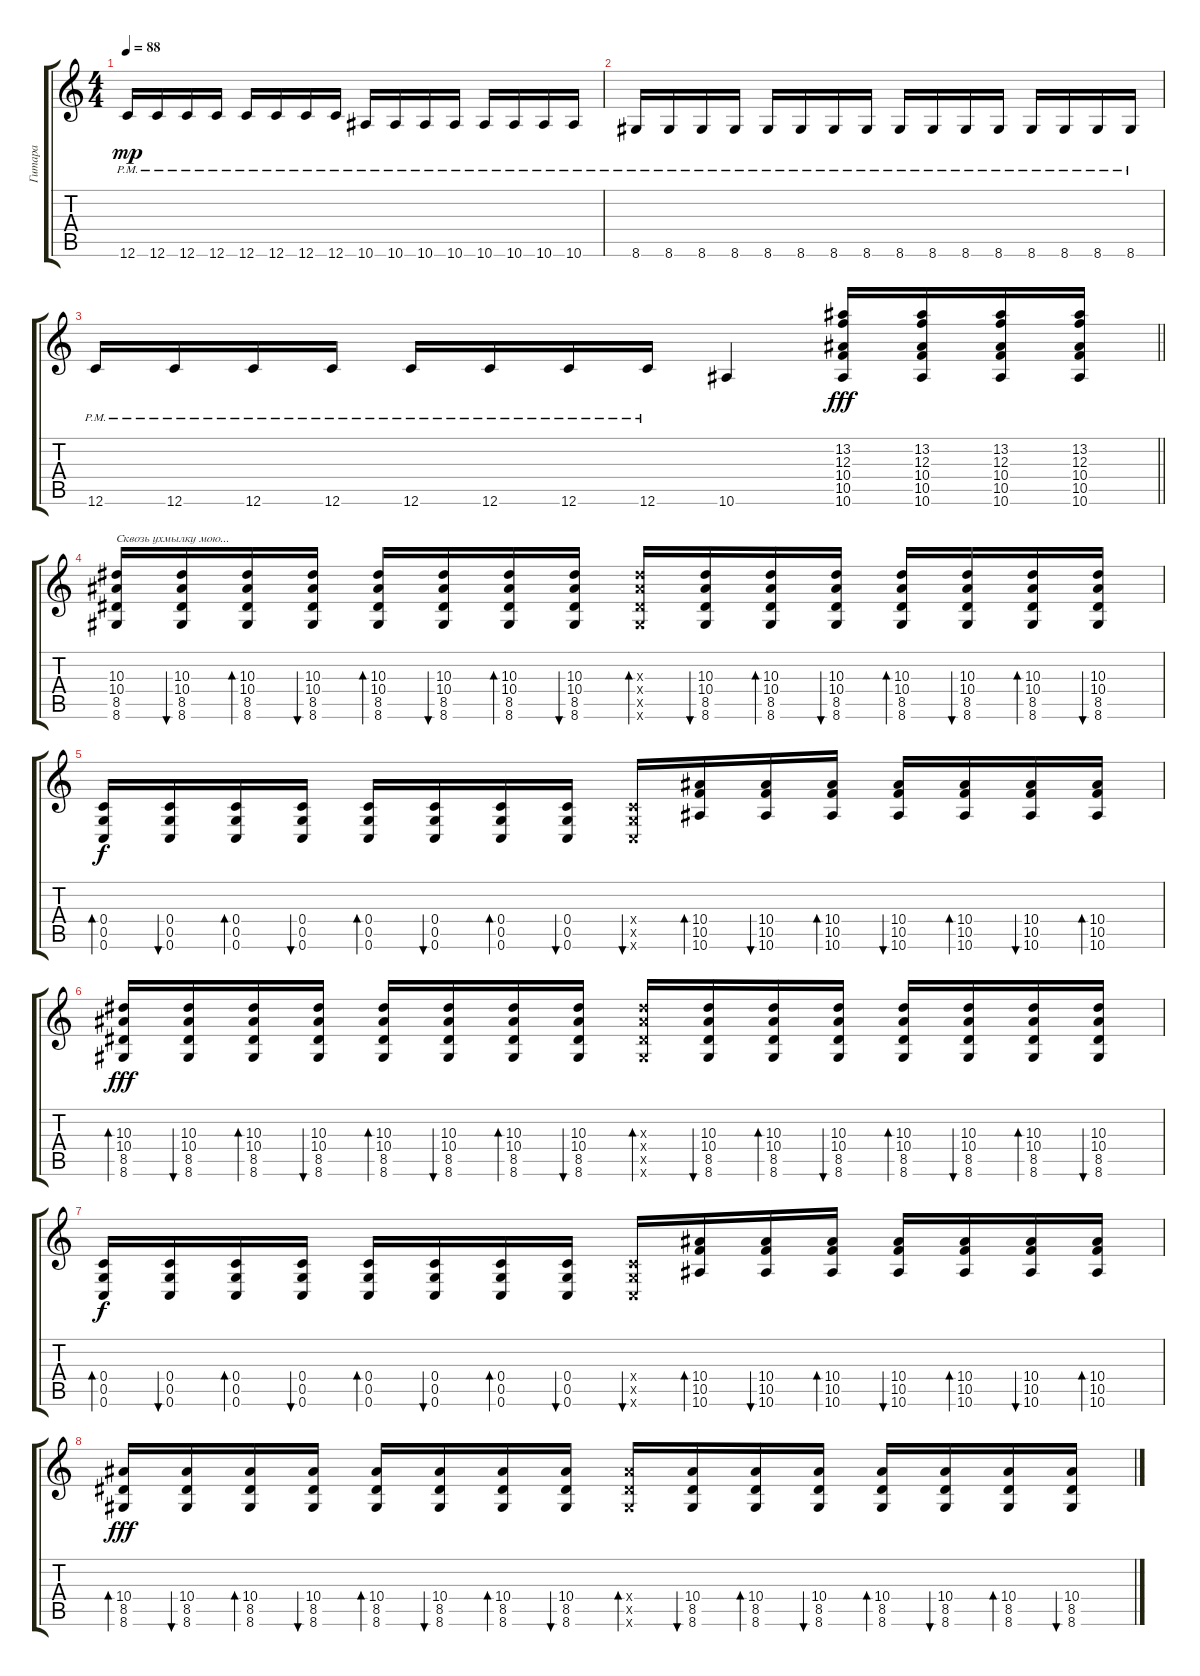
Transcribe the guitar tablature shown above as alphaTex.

\track ("Гитара " "Гитара ") {instrument electricguitarclean}
\staff {score tabs}
\tuning (D4 A3 F3 C3 G2 C2) {hide}
\ts (4 4)
\tempo 88
\clef g2
\ks c
12.6{pm}.16{dy mp} 12.6{pm}.16 12.6{pm}.16 12.6{pm}.16 12.6{pm}.16 12.6{pm}.16 12.6{pm}.16 12.6{pm}.16 10.6{pm}.16 10.6{pm}.16 10.6{pm}.16 10.6{pm}.16 10.6{pm}.16 10.6{pm}.16 10.6{pm}.16 10.6{pm}.16 |
8.6{pm}.16 8.6{pm}.16 8.6{pm}.16 8.6{pm}.16 8.6{pm}.16 8.6{pm}.16 8.6{pm}.16 8.6{pm}.16 8.6{pm}.16 8.6{pm}.16 8.6{pm}.16 8.6{pm}.16 8.6{pm}.16 8.6{pm}.16 8.6{pm}.16 8.6{pm}.16 |
\barLineRight lightlight
12.6{pm}.16 12.6{pm}.16 12.6{pm}.16 12.6{pm}.16 12.6{pm}.16 12.6{pm}.16 12.6{pm}.16 12.6{pm}.16 10.6.4 (13.2 12.3 10.4 10.5 10.6).16{dy fff} (13.2 12.3 10.4 10.5 10.6).16 (13.2 12.3 10.4 10.5 10.6).16 (13.2 12.3 10.4 10.5 10.6).16 |
(10.3 10.4 8.5 8.6).16{txt "Сквозь ухмылку мою..."} (10.3 10.4 8.5 8.6).16{bu 30} (10.3 10.4 8.5 8.6).16{bd 30} (10.3 10.4 8.5 8.6).16{bu 30} (10.3 10.4 8.5 8.6).16{bd 30} (10.3 10.4 8.5 8.6).16{bu 30} (10.3 10.4 8.5 8.6).16{bd 30} (10.3 10.4 8.5 8.6).16{bu 30} (10.3{x} 10.4{x} 8.5{x} 8.6{x}).16{bd 30} (10.3 10.4 8.5 8.6).16{bu 30} (10.3 10.4 8.5 8.6).16{bd 30} (10.3 10.4 8.5 8.6).16{bu 30} (10.3 10.4 8.5 8.6).16{bd 30} (10.3 10.4 8.5 8.6).16{bu 30} (10.3 10.4 8.5 8.6).16{bd 30} (10.3 10.4 8.5 8.6).16{bu 30} |
(0.4 0.5 0.6).16{bd 60 dy f} (0.4 0.5 0.6).16{bu 60} (0.4 0.5 0.6).16{bd 60} (0.4 0.5 0.6).16{bu 60} (0.4 0.5 0.6).16{bd 60} (0.4 0.5 0.6).16{bu 60} (0.4 0.5 0.6).16{bd 60} (0.4 0.5 0.6).16{bu 60} (0.4{x} 0.5{x} 0.6{x}).16{bu 60} (10.4 10.5 10.6).16{bd 60} (10.4 10.5 10.6).16{bu 60} (10.4 10.5 10.6).16{bd 60} (10.4 10.5 10.6).16{bu 60} (10.4 10.5 10.6).16{bd 60} (10.4 10.5 10.6).16{bu 60} (10.4 10.5 10.6).16{bd 60} |
(10.3 10.4 8.5 8.6).16{bd 30 dy fff} (10.3 10.4 8.5 8.6).16{bu 30} (10.3 10.4 8.5 8.6).16{bd 30} (10.3 10.4 8.5 8.6).16{bu 30} (10.3 10.4 8.5 8.6).16{bd 30} (10.3 10.4 8.5 8.6).16{bu 30} (10.3 10.4 8.5 8.6).16{bd 30} (10.3 10.4 8.5 8.6).16{bu 30} (10.3{x} 10.4{x} 8.5{x} 8.6{x}).16{bd 30} (10.3 10.4 8.5 8.6).16{bu 30} (10.3 10.4 8.5 8.6).16{bd 30} (10.3 10.4 8.5 8.6).16{bu 30} (10.3 10.4 8.5 8.6).16{bd 30} (10.3 10.4 8.5 8.6).16{bu 30} (10.3 10.4 8.5 8.6).16{bd 30} (10.3 10.4 8.5 8.6).16{bu 30} |
(0.4 0.5 0.6).16{bd 60 dy f} (0.4 0.5 0.6).16{bu 60} (0.4 0.5 0.6).16{bd 60} (0.4 0.5 0.6).16{bu 60} (0.4 0.5 0.6).16{bd 60} (0.4 0.5 0.6).16{bu 60} (0.4 0.5 0.6).16{bd 60} (0.4 0.5 0.6).16{bu 60} (0.4{x} 0.5{x} 0.6{x}).16{bu 60} (10.4 10.5 10.6).16{bd 60} (10.4 10.5 10.6).16{bu 60} (10.4 10.5 10.6).16{bd 60} (10.4 10.5 10.6).16{bu 60} (10.4 10.5 10.6).16{bd 60} (10.4 10.5 10.6).16{bu 60} (10.4 10.5 10.6).16{bd 60} |
(10.4 8.5 8.6).16{bd 30 dy fff} (10.4 8.5 8.6).16{bu 30} (10.4 8.5 8.6).16{bd 30} (10.4 8.5 8.6).16{bu 30} (10.4 8.5 8.6).16{bd 30} (10.4 8.5 8.6).16{bu 30} (10.4 8.5 8.6).16{bd 30} (10.4 8.5 8.6).16{bu 30} (10.4{x} 8.5{x} 8.6{x}).16{bd 30} (10.4 8.5 8.6).16{bu 30} (10.4 8.5 8.6).16{bd 30} (10.4 8.5 8.6).16{bu 30} (10.4 8.5 8.6).16{bd 30} (10.4 8.5 8.6).16{bu 30} (10.4 8.5 8.6).16{bd 30} (10.4 8.5 8.6).16{bu 30}
